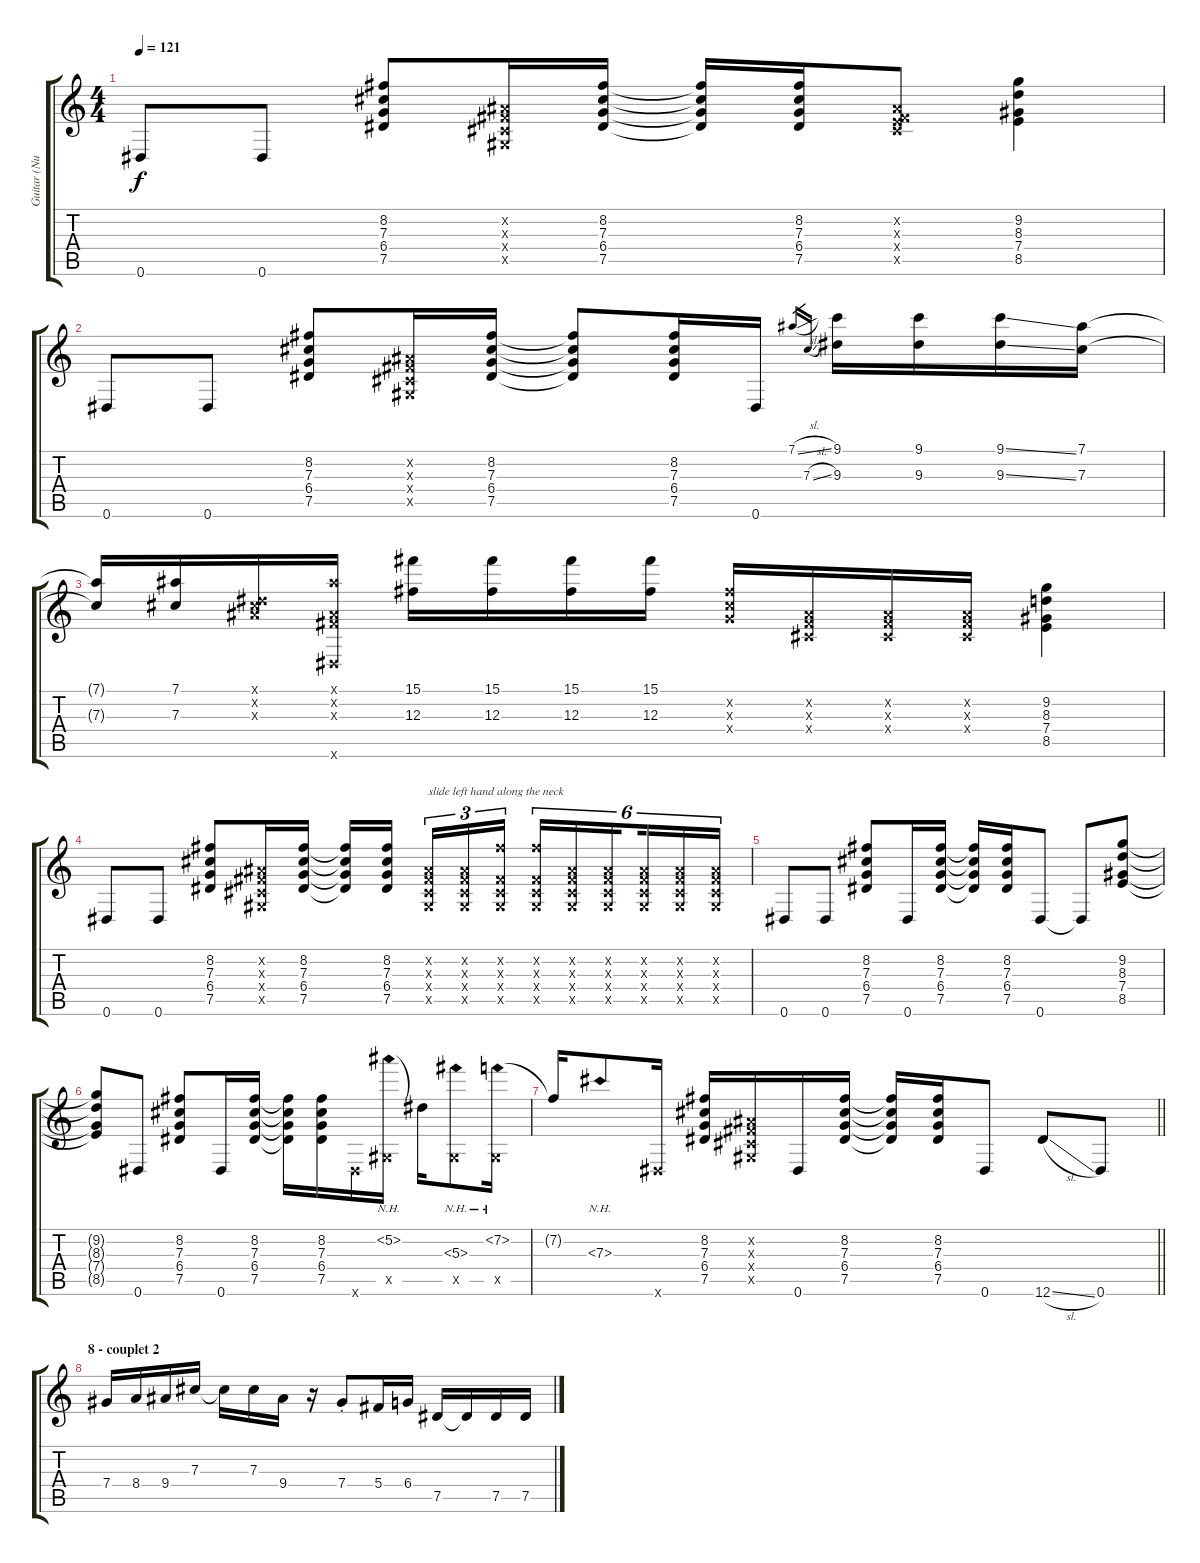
\track ("Guitar (Nuno)" "Guitar (Nu") {instrument distortionguitar}
\staff {score tabs}
\tuning (Eb4 Bb3 Gb3 Db3 Ab2 Eb2) {hide}
\ts (4 4)
\tempo 121
\clef g2
\ks c
0.6.8{dy f} 0.6.8 (8.2 7.3 6.4 7.5).8 (0.2{x} 0.3{x} 0.4{x} 0.5{x}).16 (8.2 7.3 6.4 7.5).16 (8.2{t} 7.3{t} 6.4{t} 7.5{t}).16 (8.2 7.3 6.4 7.5).16 (0.2{x} 0.3{x} 0.4{x} 8.5{x}).8 (9.2 8.3 7.4 8.5).4 |
0.6.8 0.6.8 (8.2 7.3 6.4 7.5).8 (0.2{x} 0.3{x} 0.4{x} 0.5{x}).16 (8.2 7.3 6.4 7.5).16 (8.2{t} 7.3{t} 6.4{t} 7.5{t}).8 (8.2 7.3 6.4 7.5).16 0.6.16 7.1{sl}.16{gr} 7.3{sl}.16{gr} (9.1 9.3).16 (9.1 9.3).16 (9.1{ss} 9.3{ss}).16 (7.1 7.3).16 |
(7.1{t} 7.3{t}).16 (7.1 7.3).16 (0.1{x} 0.2{x} 7.3{x}).16 (7.1{x} 0.2{x} 0.3{x} 0.6{x}).16 (15.1 12.3).16 (15.1 12.3).16 (15.1 12.3).16 (15.1 12.3).16 (8.2{x} 7.3{x} 6.4{x}).16 (0.2{x} 0.3{x} 0.4{x}).16 (0.2{x} 0.3{x} 0.4{x}).16 (0.2{x} 0.3{x} 0.4{x}).16 (9.2 8.3 7.4 8.5).4 |
0.6.8 0.6.8 (8.2 7.3 6.4 7.5).8 (0.2{x} 0.3{x} 0.4{x} 0.5{x}).16 (8.2 7.3 6.4 7.5).16 (8.2{t} 7.3{t} 6.4{t} 7.5{t}).16 (8.2 7.3 6.4 7.5).16{beam splitsecondary} (0.2{x} 0.3{x} 0.4{x} 0.5{x}).16{tu (3 2) txt "slide left hand along the neck"} (0.2{x} 0.3{x} 0.4{x} 0.5{x}).16{tu (3 2)} (8.2{x} 0.3{x} 0.4{x} 0.5{x}).16{tu (3 2)} (8.2{x} 0.3{x} 0.4{x} 0.5{x}).16{tu (6 4)} (0.2{x} 0.3{x} 0.4{x} 0.5{x}).16{tu (6 4)} (0.2{x} 0.3{x} 0.4{x} 0.5{x}).16{tu (6 4) beam splitsecondary} (0.2{x} 0.3{x} 0.4{x} 0.5{x}).16{tu (6 4)} (0.2{x} 0.3{x} 0.4{x} 0.5{x}).16{tu (6 4)} (0.2{x} 0.3{x} 0.4{x} 0.5{x}).16{tu (6 4)} |
0.6.8 0.6.8 (8.2 7.3 6.4 7.5).8 0.6.16 (8.2 7.3 6.4 7.5).16 (8.2{t} 7.3{t} 6.4{t} 7.5{t}).16 (8.2 7.3 6.4 7.5).16 0.6.8 0.6{t}.8 (9.2 8.3 7.4 8.5).8 |
(9.2{t} 8.3{t} 7.4{t} 8.5{t}).8 0.6.8 (8.2 7.3 6.4 7.5).8 0.6.16 (8.2 7.3 6.4 7.5).16 (8.2{t} 7.3{t} 6.4{t} 7.5{t}).16 (8.2 7.3 6.4 7.5).16 0.6{x}.16 (5.2{nh} 0.5{x}).16 5.2{t}.16 (5.3{nh} 0.5{x}).8 (7.2{nh} 0.5{x}).16 |
\barLineRight lightlight
7.2{t}.16 7.3{nh}.8 0.6{x}.16 (8.2 7.3 6.4 7.5).16 (0.2{x} 0.3{x} 0.4{x} 0.5{x}).16 0.6.16 (8.2 7.3 6.4 7.5).16 (8.2{t} 7.3{t} 6.4{t} 7.5{t}).16 (8.2 7.3 6.4 7.5).16 0.6.8 12.6{sl}.8 0.6.8 |
\section ("" "8 - couplet 2")
7.4.16 8.4.16 9.4.16 7.3.16 7.3{t}.16 7.3.16 9.4.16 r.16 7.4{st}.8 5.4.16 6.4.16 7.5.16 7.5{t}.16 7.5.16 7.5.16
